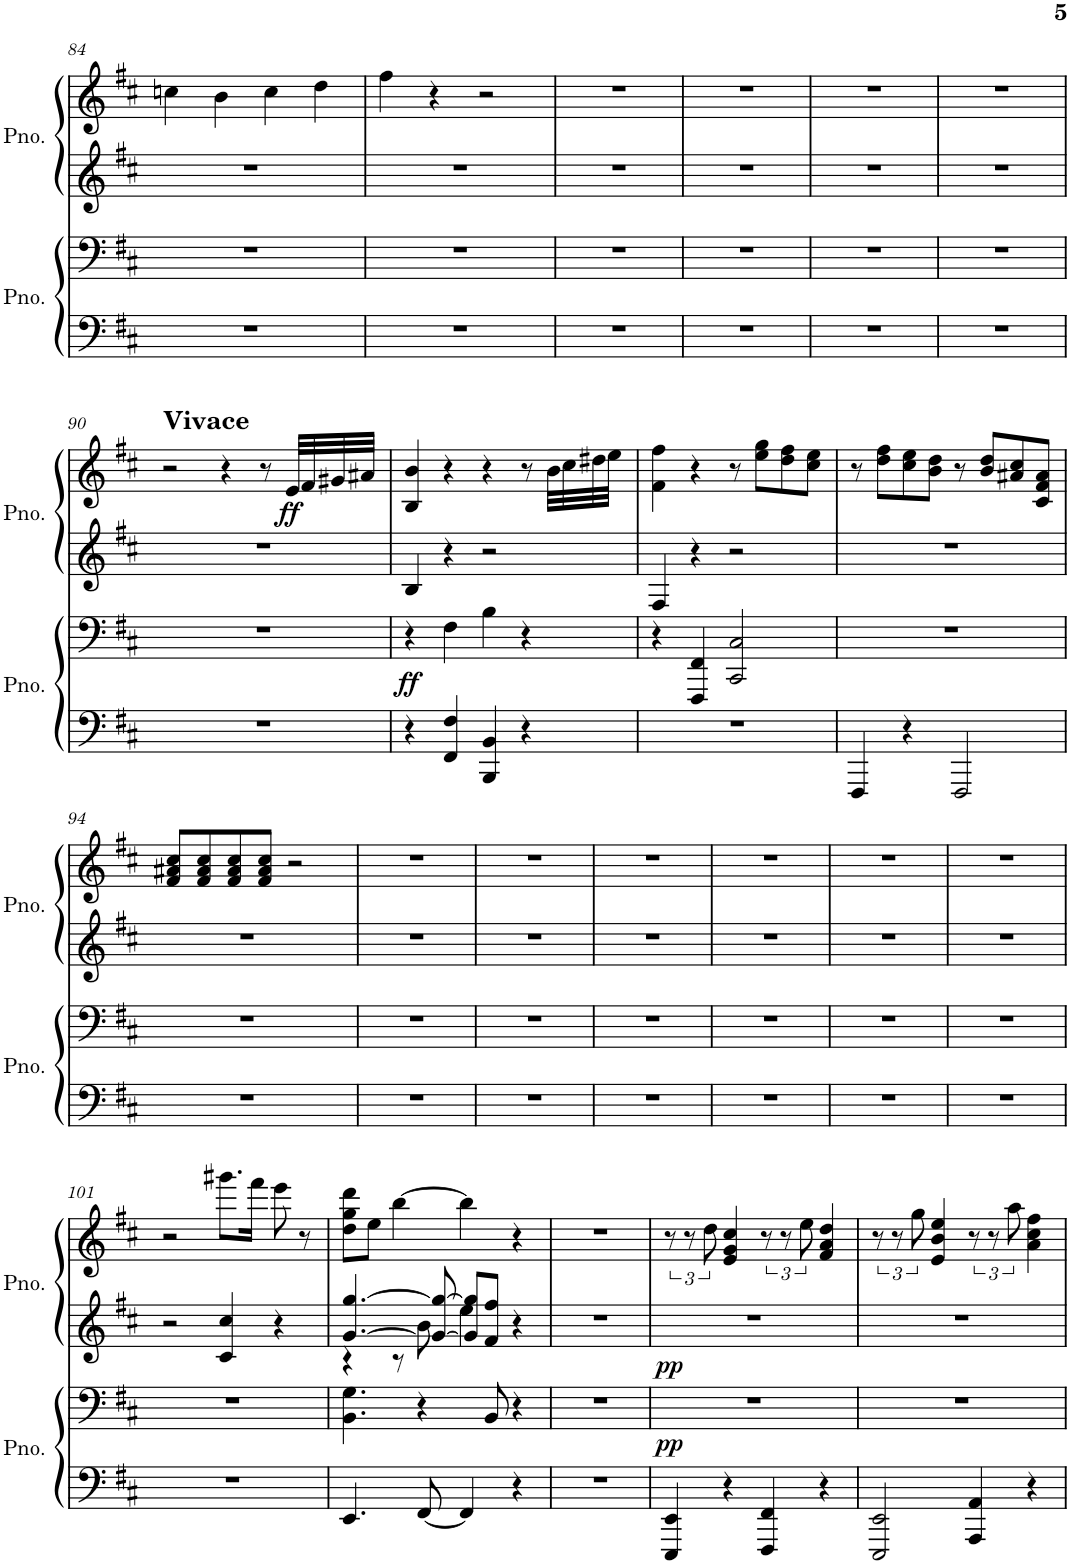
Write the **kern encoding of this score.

**kern	**kern	**dynam	**kern	**kern	**dynam
*part2	*part2	*part2	*part1	*part1	*part1
*staff4	*staff3	*staff3/4	*staff2	*staff1	*staff1/2
*I"Piano	*	*	*I"Piano	*	*
*I'Pno.	*	*	*I'Pno.	*	*
!!LO:PB:g=z
*clefF4	*clefG2	*	*clefG2	*clefG2	*
*k[f#c#]	*k[f#c#]	*	*k[f#c#]	*k[f#c#]	*
*M4/4	*M4/4	*	*M4/4	*M4/4	*
=84	=84	=84	=84	=84	=84
1r	1r	.	1r	4ccn\	.
.	.	.	.	4b\	.
.	.	.	.	4cc\	.
.	.	.	.	4dd\	.
=85	=85	=85	=85	=85	=85
1r	1r	.	1r	4ff#\	.
.	.	.	.	4r	.
.	.	.	.	2r	.
=86	=86	=86	=86	=86	=86
1r	1r	.	1r	1r	.
=87	=87	=87	=87	=87	=87
1r	1r	.	1r	1r	.
=88	=88	=88	=88	=88	=88
1r	1r	.	1r	1r	.
=89	=89	=89	=89	=89	=89
1r	1r	.	1r	1r	.
!!LO:LB:g=z
=90	=90	=90	=90	=90	=90
!	!	!	!	!LO:TX:a:B:t=Vivace	!
1r	1r	.	1r	2r	.
.	.	.	.	4r	.
.	.	.	.	8r	.
!	!	!	!	!	!LO:DY:b
.	.	.	.	32e/LLL	ff
.	.	.	.	32f#/	.
.	.	.	.	32g#X/	.
.	.	.	.	32a#X/JJJ	.
=91	=91	=91	=91	=91	=91
!	!	!LO:DY:b	!	!	!
4r	4r	ff	4B/	4B/ 4b/	.
4FF#/ 4F#/	4F#\	.	4r	4r	.
4BBB/ 4BB/	4B\	.	2r	4r	.
4r	4r	.	.	8r	.
.	.	.	.	32b\LLL	.
.	.	.	.	32cc#\	.
.	.	.	.	32dd#X\	.
.	.	.	.	32ee\JJJ	.
=92	=92	=92	=92	=92	=92
1r	4r	.	4F#/	4f#\ 4ff#\	.
.	4FFF#/ 4FF#/	.	4r	4r	.
.	2CC#/ 2C#/	.	2r	8r	.
.	.	.	.	8ee\ 8gg\L	.
.	.	.	.	8dd\ 8ff#\	.
.	.	.	.	8cc#\ 8ee\J	.
=93	=93	=93	=93	=93	=93
4FFF#/	1r	.	1r	8r	.
.	.	.	.	8dd\ 8ff#\L	.
4r	.	.	.	8cc#\ 8ee\	.
.	.	.	.	8b\ 8dd\J	.
2FFF#/	.	.	.	8r	.
.	.	.	.	8b/ 8dd/L	.
.	.	.	.	8a#X/ 8cc#/	.
.	.	.	.	8c#/ 8f#/ 8a#/J	.
!!LO:LB:g=z
=94	=94	=94	=94	=94	=94
1r	1r	.	1r	8f#/ 8a#X/ 8cc#/L	.
.	.	.	.	8f#/ 8a#/ 8cc#/	.
.	.	.	.	8f#/ 8a#/ 8cc#/	.
.	.	.	.	8f#/ 8a#/ 8cc#/J	.
.	.	.	.	2r	.
=95	=95	=95	=95	=95	=95
1r	1r	.	1r	1r	.
=96	=96	=96	=96	=96	=96
1r	1r	.	1r	1r	.
=97	=97	=97	=97	=97	=97
1r	1r	.	1r	1r	.
=98	=98	=98	=98	=98	=98
1r	1r	.	1r	1r	.
=99	=99	=99	=99	=99	=99
1r	1r	.	1r	1r	.
=100	=100	=100	=100	=100	=100
1r	1r	.	1r	1r	.
!!LO:LB:g=z
=101	=101	=101	=101	=101	=101
1r	1r	.	2r	2r	.
.	.	.	4c#/ 4cc#/	8.ggg#X\L	.
.	.	.	.	16fff#\Jk	.
.	.	.	4r	8eee\	.
.	.	.	.	8r	.
=102	=102	=102	=102	=102	=102
*	*	*	*^	*	*
4.EE/	4.BB\ 4.G\	.	[4.g/ [4.gg/	4r	8dd\ 8gg\ 8ddd\L	.
.	.	.	.	.	8ee\J	.
.	.	.	.	8r	[4bb\	.
[8FF#/	4r	.	8g/_ 8gg/_	8b\	.	.
4FF#/]	.	.	8g/] 8gg/]L	4ee\	4bb\]	.
.	8BB/	.	8f#/ 8ff#/J	.	.	.
4r	4r	.	4r	4ryy	4r	.
*	*	*	*v	*v	*	*
=103	=103	=103	=103	=103	=103
1r	1r	.	1r	1r	.
=104	=104	=104	=104	=104	=104
!	!	!LO:DY:b	!	!	!LO:DY:b=2
4EEE/ 4EE/	1r	pp	1r	12r	pp
.	.	.	.	12r	.
.	.	.	.	12dd\	.
4r	.	.	.	4e/ 4g/ 4cc#/	.
4FFF#/ 4FF#/	.	.	.	12r	.
.	.	.	.	12r	.
.	.	.	.	12ee\	.
4r	.	.	.	4f#/ 4a/ 4dd/	.
=105	=105	=105	=105	=105	=105
2EEE/ 2EE/	1r	.	1r	12r	.
.	.	.	.	12r	.
.	.	.	.	12gg\	.
.	.	.	.	4e/ 4b/ 4ee/	.
4AAA/ 4AA/	.	.	.	12r	.
.	.	.	.	12r	.
.	.	.	.	12aa\	.
4r	.	.	.	4a\ 4cc#\ 4ff#\	.
=	=	=	=	=	=
*-	*-	*-	*-	*-	*-
